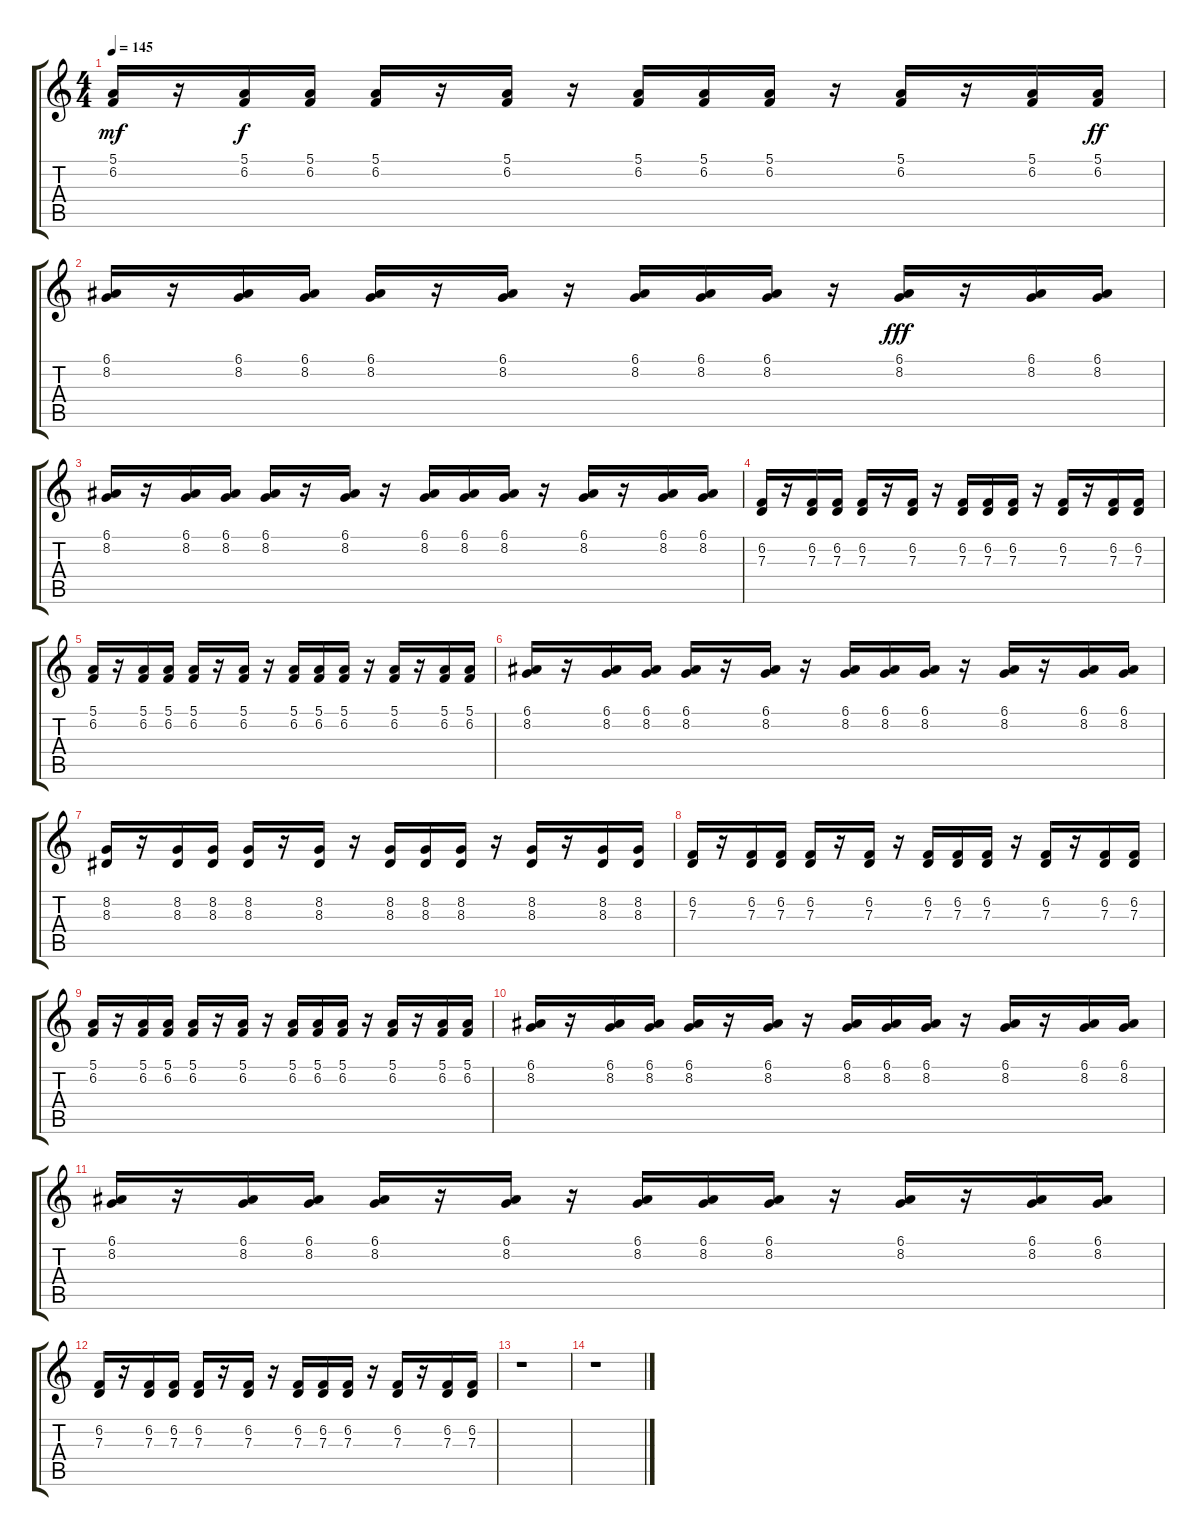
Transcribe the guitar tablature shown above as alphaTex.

\track "" {instrument marimba}
\staff {score tabs}
\tuning (E4 B3 G3 D3 A2 E2) {hide}
\ts (4 4)
\tempo 145
\clef g2
\ks c
(5.1 6.2).16{dy mf} r.16 (5.1 6.2).16{dy f} (5.1 6.2).16 (5.1 6.2).16 r.16 (5.1 6.2).16 r.16 (5.1 6.2).16 (5.1 6.2).16 (5.1 6.2).16 r.16 (5.1 6.2).16 r.16 (5.1 6.2).16 (5.1 6.2).16{dy ff} |
(6.1 8.2).16 r.16 (6.1 8.2).16 (6.1 8.2).16 (6.1 8.2).16 r.16 (6.1 8.2).16 r.16 (6.1 8.2).16 (6.1 8.2).16 (6.1 8.2).16 r.16 (6.1 8.2).16{dy fff} r.16 (6.1 8.2).16 (6.1 8.2).16 |
(6.1 8.2).16 r.16 (6.1 8.2).16 (6.1 8.2).16 (6.1 8.2).16 r.16 (6.1 8.2).16 r.16 (6.1 8.2).16 (6.1 8.2).16 (6.1 8.2).16 r.16 (6.1 8.2).16 r.16 (6.1 8.2).16 (6.1 8.2).16 |
(6.2 7.3).16 r.16 (6.2 7.3).16 (6.2 7.3).16 (6.2 7.3).16 r.16 (6.2 7.3).16 r.16 (6.2 7.3).16 (6.2 7.3).16 (6.2 7.3).16 r.16 (6.2 7.3).16 r.16 (6.2 7.3).16 (6.2 7.3).16 |
(5.1 6.2).16 r.16 (5.1 6.2).16 (5.1 6.2).16 (5.1 6.2).16 r.16 (5.1 6.2).16 r.16 (5.1 6.2).16 (5.1 6.2).16 (5.1 6.2).16 r.16 (5.1 6.2).16 r.16 (5.1 6.2).16 (5.1 6.2).16 |
(6.1 8.2).16 r.16 (6.1 8.2).16 (6.1 8.2).16 (6.1 8.2).16 r.16 (6.1 8.2).16 r.16 (6.1 8.2).16 (6.1 8.2).16 (6.1 8.2).16 r.16 (6.1 8.2).16 r.16 (6.1 8.2).16 (6.1 8.2).16 |
(8.2 8.3).16 r.16 (8.2 8.3).16 (8.2 8.3).16 (8.2 8.3).16 r.16 (8.2 8.3).16 r.16 (8.2 8.3).16 (8.2 8.3).16 (8.2 8.3).16 r.16 (8.2 8.3).16 r.16 (8.2 8.3).16 (8.2 8.3).16 |
(6.2 7.3).16 r.16 (6.2 7.3).16 (6.2 7.3).16 (6.2 7.3).16 r.16 (6.2 7.3).16 r.16 (6.2 7.3).16 (6.2 7.3).16 (6.2 7.3).16 r.16 (6.2 7.3).16 r.16 (6.2 7.3).16 (6.2 7.3).16 |
(5.1 6.2).16 r.16 (5.1 6.2).16 (5.1 6.2).16 (5.1 6.2).16 r.16 (5.1 6.2).16 r.16 (5.1 6.2).16 (5.1 6.2).16 (5.1 6.2).16 r.16 (5.1 6.2).16 r.16 (5.1 6.2).16 (5.1 6.2).16 |
(6.1 8.2).16 r.16 (6.1 8.2).16 (6.1 8.2).16 (6.1 8.2).16 r.16 (6.1 8.2).16 r.16 (6.1 8.2).16 (6.1 8.2).16 (6.1 8.2).16 r.16 (6.1 8.2).16 r.16 (6.1 8.2).16 (6.1 8.2).16 |
(6.1 8.2).16 r.16 (6.1 8.2).16 (6.1 8.2).16 (6.1 8.2).16 r.16 (6.1 8.2).16 r.16 (6.1 8.2).16 (6.1 8.2).16 (6.1 8.2).16 r.16 (6.1 8.2).16 r.16 (6.1 8.2).16 (6.1 8.2).16 |
(6.2 7.3).16 r.16 (6.2 7.3).16 (6.2 7.3).16 (6.2 7.3).16 r.16 (6.2 7.3).16 r.16 (6.2 7.3).16 (6.2 7.3).16 (6.2 7.3).16 r.16 (6.2 7.3).16 r.16 (6.2 7.3).16 (6.2 7.3).16 |
r.1 |
r.1
